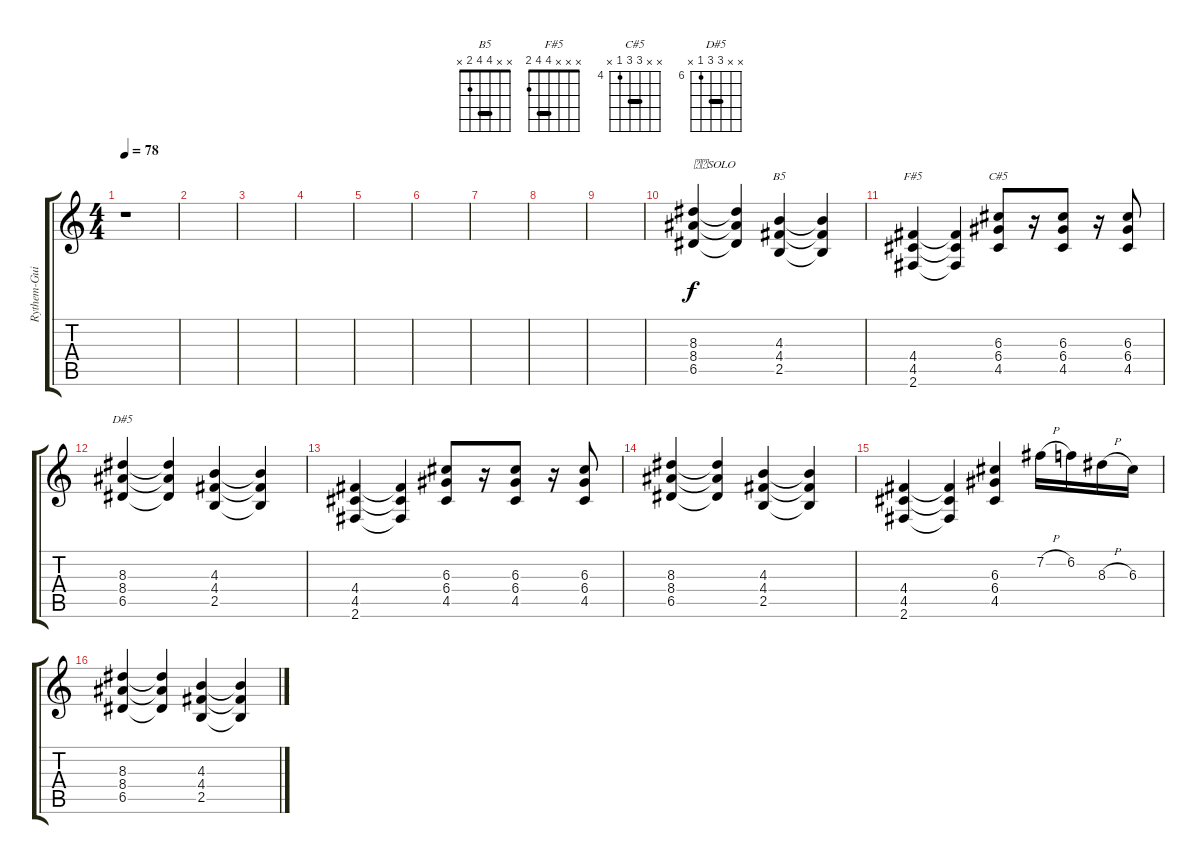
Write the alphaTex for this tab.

\track ("Rythem-Guitar" "Rythem-Gui") {instrument electricguitarclean}
\staff {score tabs}
\tuning (E4 B3 G3 D3 A2 E2) {hide}
\chord ("B5" x x 4 4 2 x) {barre 4}
\chord ("F#5" x x x 4 4 2) {barre 4}
\chord ("C#5" x x 6 6 4 x) {firstfret 4 barre 6}
\chord ("D#5" x x 8 8 6 x) {firstfret 6 barre 8}
\ts (4 4)
\tempo 78
\clef g2
\ks c
r.1{dy f} |
|
|
|
|
|
|
|
|
(8.3 8.4 6.5).4{txt "SOLO" volume 10 instrument distortionguitar} (8.3{t} 8.4{t} 6.5{t}).4 (4.3 4.4 2.5).4{ch "B5"} (4.3{t} 4.4{t} 2.5{t}).4 |
(4.4 4.5 2.6).4{ch "F#5"} (4.4{t} 4.5{t} 2.6{t}).4 (6.3 6.4 4.5).8{ch "C#5"} r.16 (6.3 6.4 4.5).8 r.16 (6.3 6.4 4.5).8 |
(8.3 8.4 6.5).4{ch "D#5"} (8.3{t} 8.4{t} 6.5{t}).4 (4.3 4.4 2.5).4 (4.3{t} 4.4{t} 2.5{t}).4 |
(4.4 4.5 2.6).4 (4.4{t} 4.5{t} 2.6{t}).4 (6.3 6.4 4.5).8 r.16 (6.3 6.4 4.5).8 r.16 (6.3 6.4 4.5).8 |
(8.3 8.4 6.5).4 (8.3{t} 8.4{t} 6.5{t}).4 (4.3 4.4 2.5).4 (4.3{t} 4.4{t} 2.5{t}).4 |
(4.4 4.5 2.6).4 (4.4{t} 4.5{t} 2.6{t}).4 (6.3 6.4 4.5).4 7.2{h}.16 6.2.16 8.3{h}.16 6.3.16 |
(8.3 8.4 6.5).4 (8.3{t} 8.4{t} 6.5{t}).4 (4.3 4.4 2.5).4 (4.3{t} 4.4{t} 2.5{t}).4
